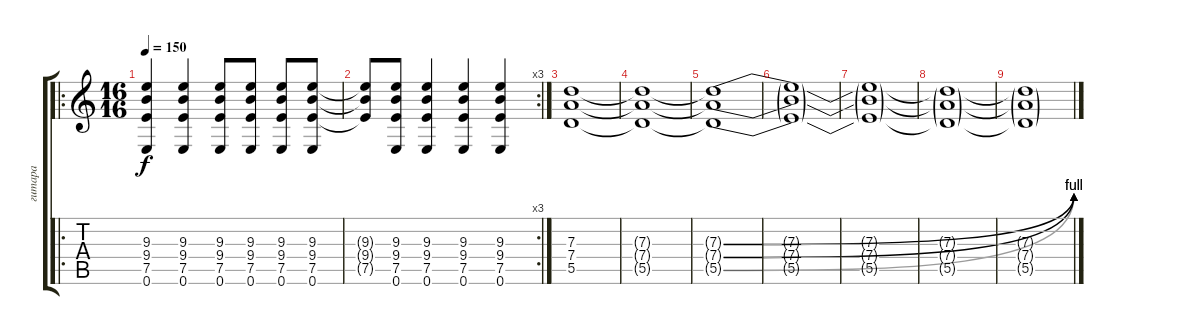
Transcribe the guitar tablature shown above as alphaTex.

\track ("гитара" "гитара") {instrument distortionguitar}
\staff {score tabs}
\tuning (E4 B3 G3 D3 A2 E2) {hide}
\ro
\ts (16 16)
\tempo 150
\clef g2
\ks c
(9.3 9.4 7.5 0.6).4{dy f} (9.3 9.4 7.5 0.6).4 (9.3 9.4 7.5 0.6).8 (9.3 9.4 7.5 0.6).8 (9.3 9.4 7.5 0.6).8 (9.3 9.4 7.5 0.6).8 |
\rc 3
(9.3{t} 9.4{t} 7.5{t}).8 (9.3 9.4 7.5 0.6).8 (9.3 9.4 7.5 0.6).4 (9.3 9.4 7.5 0.6).4 (9.3 9.4 7.5 0.6).4 |
(7.3 7.4 5.5).1{volume 6} |
(7.3{t} 7.4{t} 5.5{t}).1 |
(7.3{be (bend 0 0 60 4) t} 7.4{be (bend 0 0 60 4) t} 5.5{be (bend 0 0 60 4) t}).1 |
(7.3{t} 7.4{t} 5.5{t}).1 |
(7.3{t} 7.4{t} 5.5{t}).1{volume 0} |
(7.3{t} 7.4{t} 5.5{t}).1 |
(7.3{t} 7.4{t} 5.5{t}).1
